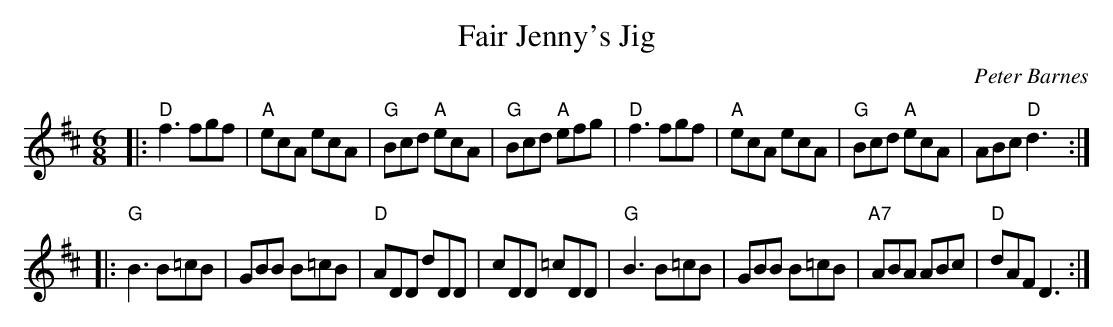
X:1
T: Fair Jenny's Jig
C: Peter Barnes
M: 6/8
L: 1/8
K: D
|:\
"D"f3 fgf | "A"ecA ecA | "G"Bcd "A"ecA | "G"Bcd "A"efg |\
"D"f3 fgf | "A"ecA ecA | "G"Bcd "A"ecA | ABc "D"d3 :|
|:\
"G"B3 B=cB | GBB B=cB | "D"ADD dDD | cDD =cDD |\
"G"B3 B=cB | GBB B=cB | "A7"ABA ABc | "D"dAF D3 :|
